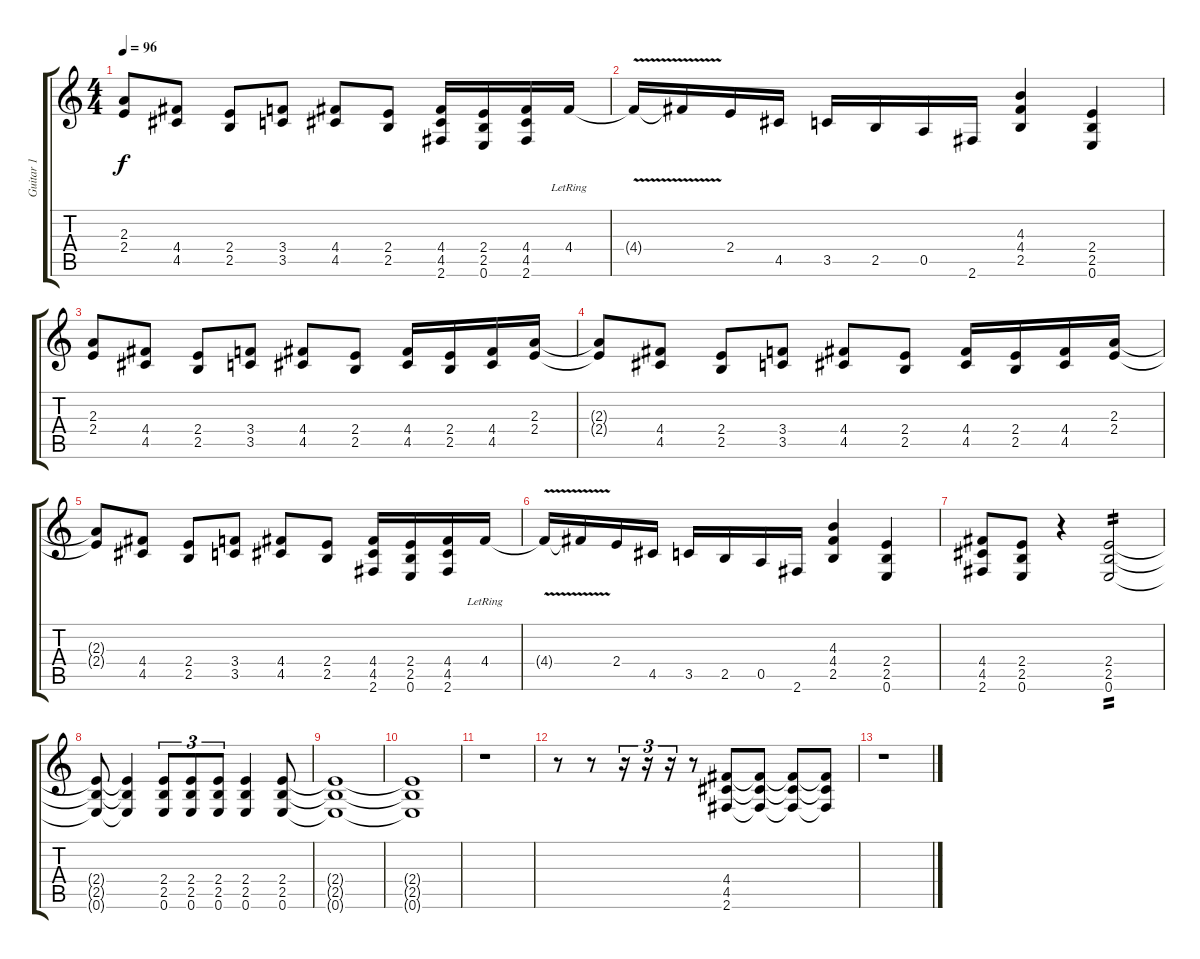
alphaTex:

\track ("Guitar 1" "Guitar 1") {instrument acousticguitarsteel}
\staff {score tabs}
\tuning (E4 B3 G3 D3 A2 E2) {hide}
\ts (4 4)
\tempo 96
\clef g2
\ks c
(2.3{t} 2.4{t}).8{dy f} (4.4 4.5).8 (2.4 2.5).8 (3.4 3.5).8 (4.4 4.5).8 (2.4 2.5).8 (4.4 4.5 2.6).16 (2.4 2.5 0.6).16 (4.4 4.5 2.6).16 4.4{lr}.16 |
4.4{v t}.16 4.4{v t}.16 2.4.16 4.5.16 3.5.16 2.5.16 0.5.16 2.6.16 (4.3 4.4 2.5).4 (2.4 2.5 0.6).4 |
(2.3 2.4).8 (4.4 4.5).8 (2.4 2.5).8 (3.4 3.5).8 (4.4 4.5).8 (2.4 2.5).8 (4.4 4.5).16 (2.4 2.5).16 (4.4 4.5).16 (2.3 2.4).16 |
(2.3{t} 2.4{t}).8 (4.4 4.5).8 (2.4 2.5).8 (3.4 3.5).8 (4.4 4.5).8 (2.4 2.5).8 (4.4 4.5).16 (2.4 2.5).16 (4.4 4.5).16 (2.3 2.4).16 |
(2.3{t} 2.4{t}).8 (4.4 4.5).8 (2.4 2.5).8 (3.4 3.5).8 (4.4 4.5).8 (2.4 2.5).8 (4.4 4.5 2.6).16 (2.4 2.5 0.6).16 (4.4 4.5 2.6).16 4.4{lr}.16 |
4.4{v t}.16 4.4{v t}.16 2.4.16 4.5.16 3.5.16 2.5.16 0.5.16 2.6.16 (4.3 4.4 2.5).4 (2.4 2.5 0.6).4 |
(4.4 4.5 2.6).8 (2.4 2.5 0.6).8 r.4 (2.4 2.5 0.6).2{tp 2} |
(2.4{t} 2.5{t} 0.6{t}).8 (2.4{t} 2.5{t} 0.6{t}).4 (2.4 2.5 0.6).8{tu (3 2)} (2.4 2.5 0.6).8{tu (3 2)} (2.4 2.5 0.6).8{tu (3 2)} (2.4 2.5 0.6).4 (2.4 2.5 0.6).8 |
(2.4{t} 2.5{t} 0.6{t}).1 |
(2.4{t} 2.5{t} 0.6{t}).1 |
r.1 |
r.8 r.8 r.16{tu (3 2)} r.16{tu (3 2)} r.16{tu (3 2)} r.8 (4.4 4.5 2.6).8 (4.4{t} 4.5{t} 2.6{t}).8 (4.4{t} 4.5{t} 2.6{t}).8 (4.4{t} 4.5{t} 2.6{t}).8 |
r.1
